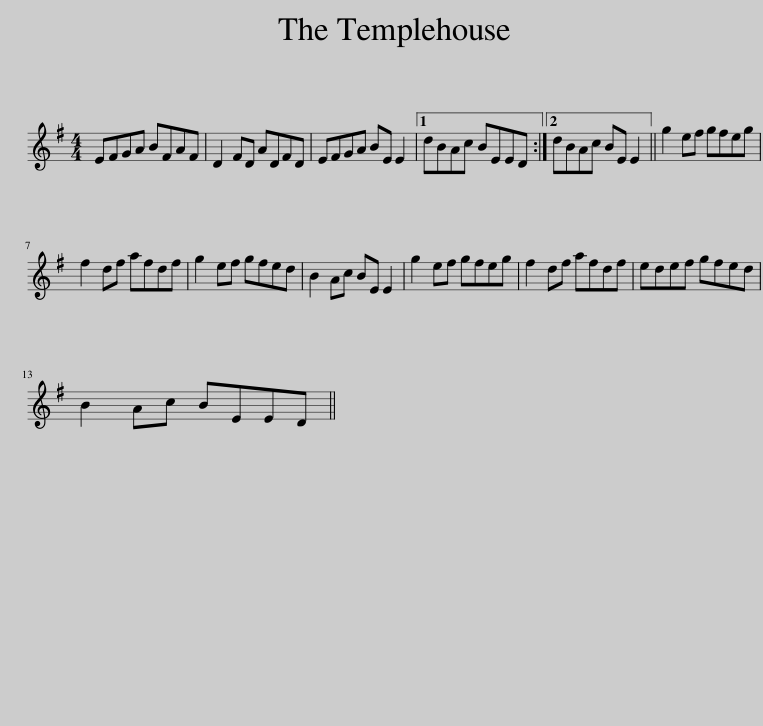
X:1
L:1/8
M:4/4
I:linebreak $
K:Emin
V:1 treble
V:1
 EFGA BFAF | D2 FD ADFD | EFGA BE E2 |1 dBAc BEED :|2 dBAc BE E2 || %5
 g2 ef gfeg |$ f2 df afdf | g2 ef gfed | B2 Ac BE E2 | g2 ef gfeg | %10
 f2 df afdf | edef gfed |$ B2 Ac BEED || %13
